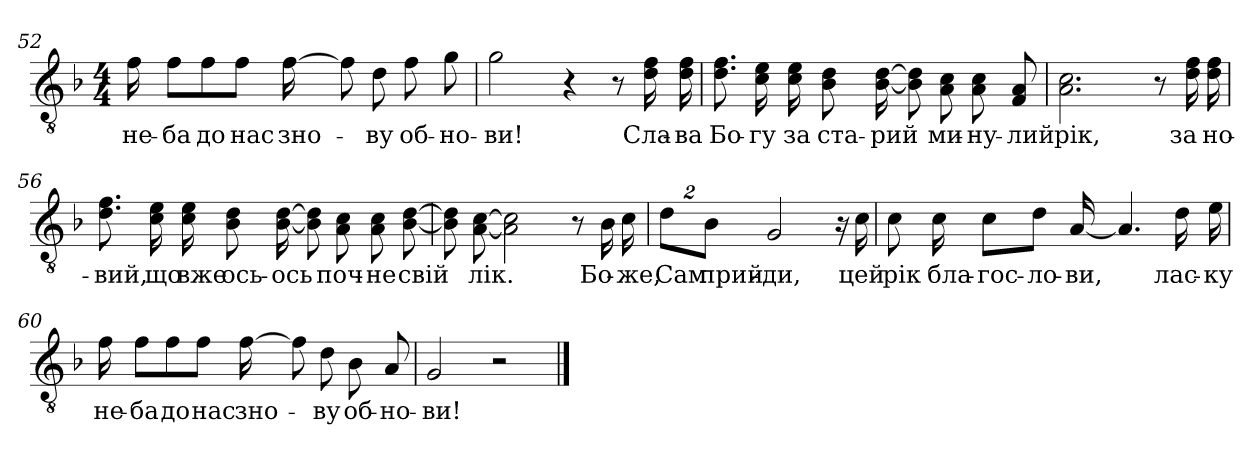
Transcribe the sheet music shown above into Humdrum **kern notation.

**kern	**text
*part1	*part1
*staff1	*staff1
!!LO:LB:g=z
*clefGv2	*
*k[b-]	*
*F:	*
*M4/4	*
=52	=52
!	!LO:LY:b:color=#000000
16fi\	не-
!	!LO:LY:b:color=#000000
8fi\L	-ба
!	!LO:LY:b:color=#000000
8fi\	до
!	!LO:LY:b:color=#000000
8fi\J	нас
!	!LO:LY:b:color=#000000
[>16fi\	зно-
8fi\]	.
!	!LO:LY:b:color=#000000
8di\	-ву
!	!LO:LY:b:color=#000000
8fi\	об-
!	!LO:LY:b:color=#000000
8gi\	-но-
=53	=53
!	!LO:LY:b:color=#000000
2gi\	-ви!
4r	.
8r	.
!	!LO:LY:b:color=#000000
16di\ 16fi	Сла-
!	!LO:LY:b:color=#000000
16di\ 16fi	-ва
=54	=54
!	!LO:LY:b:color=#000000
8.di\ 8.fi	Бо-
!	!LO:LY:b:color=#000000
16ci\ 16ei	-гу
!	!LO:LY:b:color=#000000
16ci\ 16ei	за
!	!LO:LY:b:color=#000000
8B-i\ 8di	ста-
!	!LO:LY:b:color=#000000
[<16B-i\ [>16di	-рий
8B-i\] 8di]	.
!	!LO:LY:b:color=#000000
8Ai\ 8ci	ми-
!	!LO:LY:b:color=#000000
8Ai\ 8ci	-ну-
!	!LO:LY:b:color=#000000
8Fi/ 8Ai	-лий
=55	=55
!	!LO:LY:b:color=#000000
2.Ai\ 2.ci	рік,
8r	.
!	!LO:LY:b:color=#000000
16di\ 16fi	за
!	!LO:LY:b:color=#000000
16di\ 16fi	но-
!!LO:LB:g=z
=56	=56
!	!LO:LY:b:color=#000000
8.di\ 8.fi	-вий,
!	!LO:LY:b:color=#000000
16ci\ 16ei	що
!	!LO:LY:b:color=#000000
16ci\ 16ei	вже
!	!LO:LY:b:color=#000000
8B-i\ 8di	ось-
!	!LO:LY:b:color=#000000
[<16B-i\ [>16di	-ось
8B-i\] 8di]	.
!	!LO:LY:b:color=#000000
8Ai\ 8ci	поч-
!	!LO:LY:b:color=#000000
8Ai\ 8ci	-не
!	!LO:LY:b:color=#000000
[<8B-i\ [>8di	свій
=57	=57
8B-i\] 8di]	.
!	!LO:LY:b:color=#000000
[<8Ai\ [>8ci	лік.
2Ai\] 2ci]	.
8r	.
!	!LO:LY:b:color=#000000
16B-i\	Бо-
!	!LO:LY:b:color=#000000
16ci\	-же,
=58	=58
*Xbrackettup	*
!	!LO:LY:b:color=#000000
16%3di\L	Сам
!	!LO:LY:b:color=#000000
16%3B-i\J	прий-
!	!LO:LY:b:color=#000000
2Gi/	-ди,
16r	.
!	!LO:LY:b:color=#000000
16ci\	цей
!!LO:LB:g=z
=59	=59
!	!LO:LY:b:color=#000000
8ci\	рік
!	!LO:LY:b:color=#000000
16ci\	бла-
!	!LO:LY:b:color=#000000
8ci\L	-гос-
!	!LO:LY:b:color=#000000
8di\J	-ло-
!	!LO:LY:b:color=#000000
[<16Ai/	-ви,
4.Ai/]	.
!	!LO:LY:b:color=#000000
16di\	лас-
!	!LO:LY:b:color=#000000
16ei\	-ку
=60	=60
!	!LO:LY:b:color=#000000
16fi\	не-
!	!LO:LY:b:color=#000000
8fi\L	-ба
!	!LO:LY:b:color=#000000
8fi\	до
!	!LO:LY:b:color=#000000
8fi\J	нас
!	!LO:LY:b:color=#000000
[>16fi\	зно-
8fi\]	.
!	!LO:LY:b:color=#000000
8di\	-ву
!	!LO:LY:b:color=#000000
8B-i\	об-
!	!LO:LY:b:color=#000000
8Ai/	-но-
=61	=61
!	!LO:LY:b:color=#000000
2Gi/	-ви!
2r	.
==	==
*-	*-
